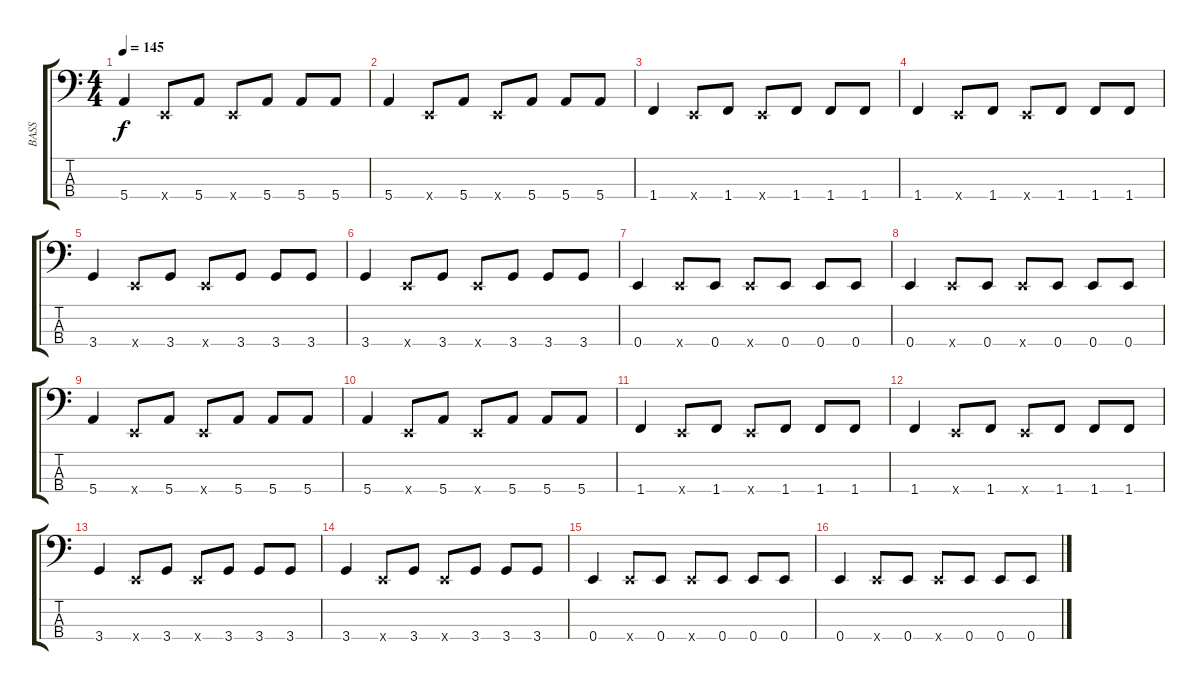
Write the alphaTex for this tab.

\track ("BASS" "BASS") {instrument fretlessbass}
\staff {score tabs}
\tuning (G2 D2 A1 E1) {hide}
\ts (4 4)
\tempo 145
\clef f4
\ks c
5.4.4{dy f} 0.4{x}.8 5.4.8 0.4{x}.8 5.4.8 5.4.8 5.4.8 |
5.4.4 0.4{x}.8 5.4.8 0.4{x}.8 5.4.8 5.4.8 5.4.8 |
1.4.4 0.4{x}.8 1.4.8 0.4{x}.8 1.4.8 1.4.8 1.4.8 |
1.4.4 0.4{x}.8 1.4.8 0.4{x}.8 1.4.8 1.4.8 1.4.8 |
3.4.4 0.4{x}.8 3.4.8 0.4{x}.8 3.4.8 3.4.8 3.4.8 |
3.4.4 0.4{x}.8 3.4.8 0.4{x}.8 3.4.8 3.4.8 3.4.8 |
0.4.4 0.4{x}.8 0.4.8 0.4{x}.8 0.4.8 0.4.8 0.4.8 |
0.4.4 0.4{x}.8 0.4.8 0.4{x}.8 0.4.8 0.4.8 0.4.8 |
5.4.4 0.4{x}.8 5.4.8 0.4{x}.8 5.4.8 5.4.8 5.4.8 |
5.4.4 0.4{x}.8 5.4.8 0.4{x}.8 5.4.8 5.4.8 5.4.8 |
1.4.4 0.4{x}.8 1.4.8 0.4{x}.8 1.4.8 1.4.8 1.4.8 |
1.4.4 0.4{x}.8 1.4.8 0.4{x}.8 1.4.8 1.4.8 1.4.8 |
3.4.4 0.4{x}.8 3.4.8 0.4{x}.8 3.4.8 3.4.8 3.4.8 |
3.4.4 0.4{x}.8 3.4.8 0.4{x}.8 3.4.8 3.4.8 3.4.8 |
0.4.4 0.4{x}.8 0.4.8 0.4{x}.8 0.4.8 0.4.8 0.4.8 |
0.4.4 0.4{x}.8 0.4.8 0.4{x}.8 0.4.8 0.4.8 0.4.8
